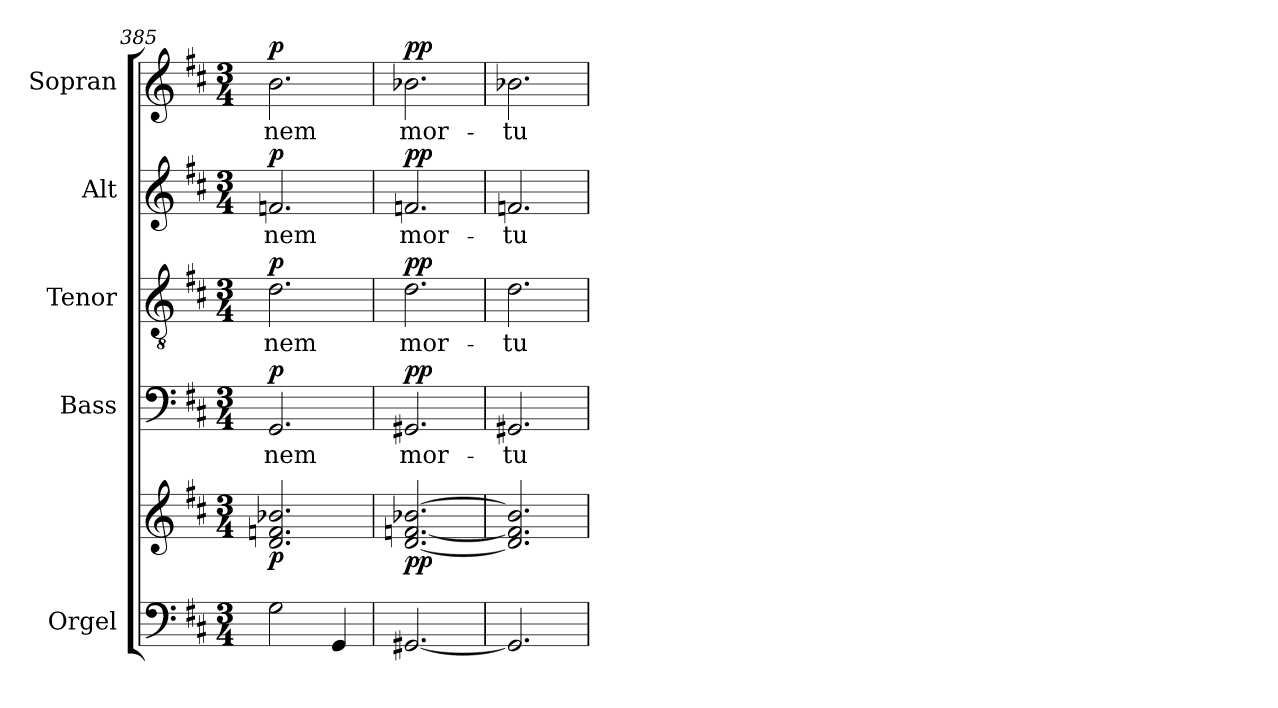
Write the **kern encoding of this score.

**kern	**kern	**dynam	**kern	**text	**dynam	**kern	**text	**dynam	**kern	**text	**dynam	**kern	**text	**dynam
*part5	*part5	*part5	*part4	*part4	*part4	*part3	*part3	*part3	*part2	*part2	*part2	*part1	*part1	*part1
*staff6	*staff5	*staff5/6	*staff4	*staff4	*staff4	*staff3	*staff3	*staff3	*staff2	*staff2	*staff2	*staff1	*staff1	*staff1
*I"Orgel	*	*	*I"Bass	*	*	*I"Tenor	*	*	*I"Alt	*	*	*I"Sopran	*	*
*I'Org.	*	*	*I'B	*	*	*I'T	*	*	*I'A	*	*	*I'S	*	*
*clefF4	*clefG2	*	*clefF4	*	*	*clefGv2	*	*	*clefG2	*	*	*clefG2	*	*
*k[f#c#]	*k[f#c#]	*	*k[f#c#]	*	*	*k[f#c#]	*	*	*k[f#c#]	*	*	*k[f#c#]	*	*
*D:	*D:	*	*D:	*	*	*D:	*	*	*D:	*	*	*D:	*	*
*M3/4	*M3/4	*	*M3/4	*	*	*M3/4	*	*	*M3/4	*	*	*M3/4	*	*
=385	=385	=385	=385	=385	=385	=385	=385	=385	=385	=385	=385	=385	=385	=385
!	!	!LO:DY:b	!	!LO:LY:b	!LO:DY:a	!	!LO:LY:b	!LO:DY:a	!	!LO:LY:b	!LO:DY:a	!	!LO:LY:b	!LO:DY:a
2G\	2.d/ 2.fn/ 2.b-X/	p	2.GG/	-nem	p	2.d\	-nem	p	2.fn/	-nem	p	2.b\	-nem	p
4GG/	.	.	.	.	.	.	.	.	.	.	.	.	.	.
=386	=386	=386	=386	=386	=386	=386	=386	=386	=386	=386	=386	=386	=386	=386
!	!	!LO:DY:b	!	!LO:LY:b	!LO:DY:a	!	!LO:LY:b	!LO:DY:a	!	!LO:LY:b	!LO:DY:a	!	!LO:LY:b	!LO:DY:a
[2.GG#X/	[2.d/ [2.fn/ [2.b-X/	pp	2.GG#X/	mor-	pp	2.d\	mor-	pp	2.fn/	mor-	pp	2.b-X\	mor-	pp
=387	=387	=387	=387	=387	=387	=387	=387	=387	=387	=387	=387	=387	=387	=387
!	!	!	!	!LO:LY:b	!	!	!LO:LY:b	!	!	!LO:LY:b	!	!	!LO:LY:b	!
2.GG#/]	2.d/] 2.f/] 2.b-/]	.	2.GG#X/	-tu-	.	2.d\	-tu-	.	2.fn/	-tu-	.	2.b-X\	-tu-	.
=	=	=	=	=	=	=	=	=	=	=	=	=	=	=
*-	*-	*-	*-	*-	*-	*-	*-	*-	*-	*-	*-	*-	*-	*-
